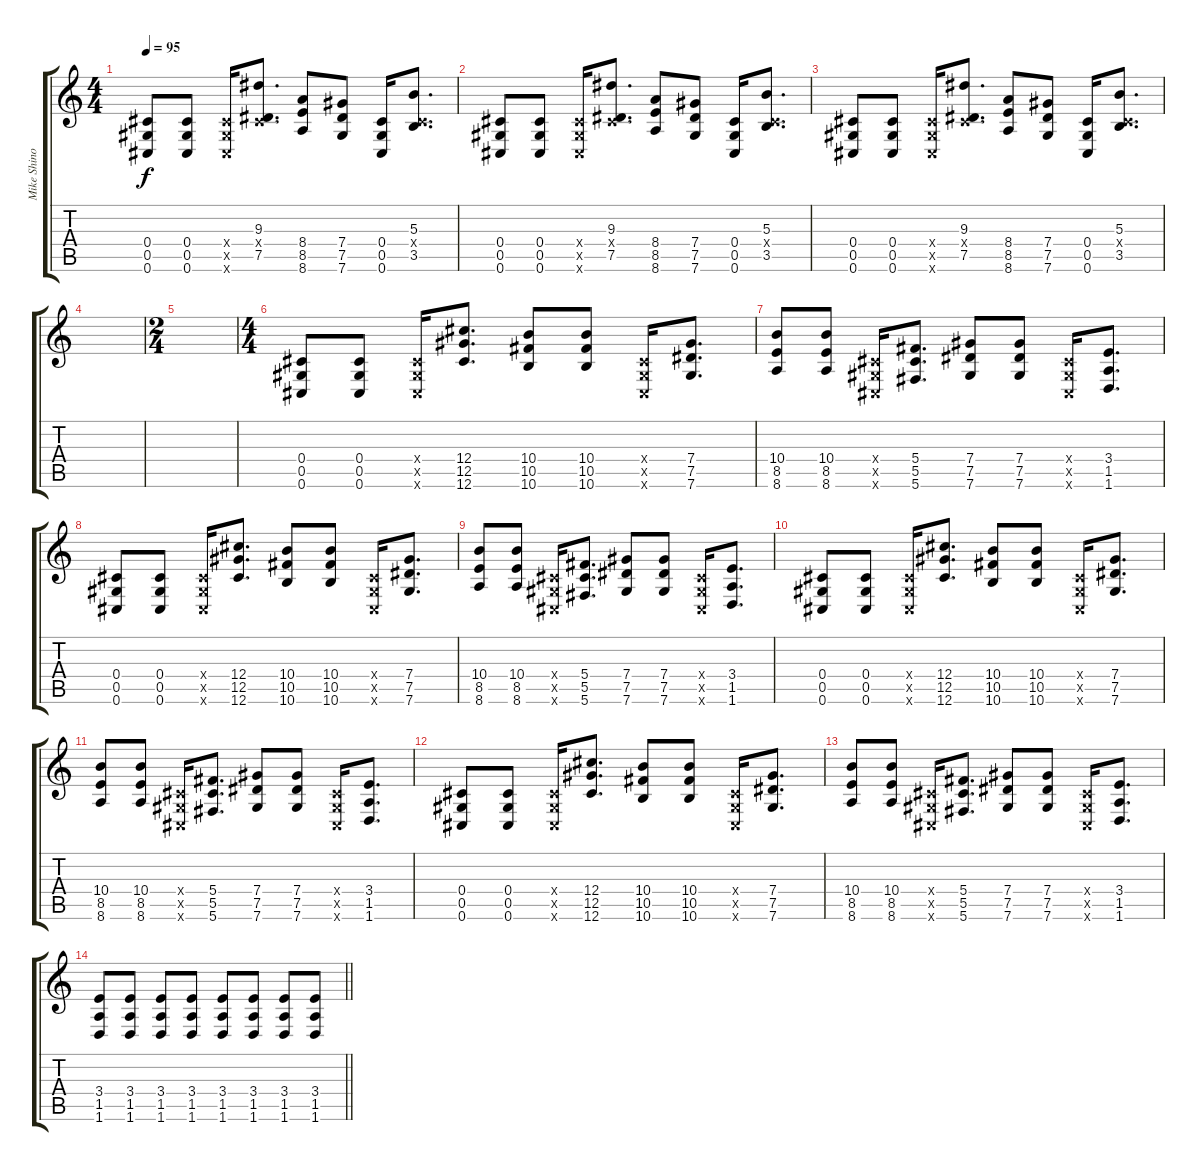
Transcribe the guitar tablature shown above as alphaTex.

\track ("Mike Shinoda" "Mike Shino") {instrument distortionguitar}
\staff {score tabs}
\tuning (Eb4 Bb3 Gb3 Db3 Ab2 Db2) {hide}
\ts (4 4)
\tempo 95
\clef g2
\ks c
(0.4 0.5 0.6).8{dy f} (0.4 0.5 0.6).8 (0.4{x} 0.5{x} 0.6{x}).16 (9.3 0.4{x} 7.5).8{d} (8.4 8.5 8.6).8 (7.4 7.5 7.6).8 (0.4 0.5 0.6).16 (5.3 0.4{x} 3.5).8{d} |
(0.4 0.5 0.6).8 (0.4 0.5 0.6).8 (0.4{x} 0.5{x} 0.6{x}).16 (9.3 0.4{x} 7.5).8{d} (8.4 8.5 8.6).8 (7.4 7.5 7.6).8 (0.4 0.5 0.6).16 (5.3 0.4{x} 3.5).8{d} |
(0.4 0.5 0.6).8 (0.4 0.5 0.6).8 (0.4{x} 0.5{x} 0.6{x}).16 (9.3 0.4{x} 7.5).8{d} (8.4 8.5 8.6).8 (7.4 7.5 7.6).8 (0.4 0.5 0.6).16 (5.3 0.4{x} 3.5).8{d} |
|
\ts (2 4)
|
\ts (4 4)
(0.4 0.5 0.6).8 (0.4 0.5 0.6).8 (0.4{x} 0.5{x} 0.6{x}).16 (12.4 12.5 12.6).8{d} (10.4 10.5 10.6).8 (10.4 10.5 10.6).8 (0.4{x} 0.5{x} 0.6{x}).16 (7.4 7.5 7.6).8{d} |
(10.4 8.5 8.6).8 (10.4 8.5 8.6).8 (0.4{x} 0.5{x} 0.6{x}).16 (5.4 5.5 5.6).8{d} (7.4 7.5 7.6).8 (7.4 7.5 7.6).8 (0.4{x} 0.5{x} 0.6{x}).16 (3.4 1.5 1.6).8{d} |
(0.4 0.5 0.6).8 (0.4 0.5 0.6).8 (0.4{x} 0.5{x} 0.6{x}).16 (12.4 12.5 12.6).8{d} (10.4 10.5 10.6).8 (10.4 10.5 10.6).8 (0.4{x} 0.5{x} 0.6{x}).16 (7.4 7.5 7.6).8{d} |
(10.4 8.5 8.6).8 (10.4 8.5 8.6).8 (0.4{x} 0.5{x} 0.6{x}).16 (5.4 5.5 5.6).8{d} (7.4 7.5 7.6).8 (7.4 7.5 7.6).8 (0.4{x} 0.5{x} 0.6{x}).16 (3.4 1.5 1.6).8{d} |
(0.4 0.5 0.6).8 (0.4 0.5 0.6).8 (0.4{x} 0.5{x} 0.6{x}).16 (12.4 12.5 12.6).8{d} (10.4 10.5 10.6).8 (10.4 10.5 10.6).8 (0.4{x} 0.5{x} 0.6{x}).16 (7.4 7.5 7.6).8{d} |
(10.4 8.5 8.6).8 (10.4 8.5 8.6).8 (0.4{x} 0.5{x} 0.6{x}).16 (5.4 5.5 5.6).8{d} (7.4 7.5 7.6).8 (7.4 7.5 7.6).8 (0.4{x} 0.5{x} 0.6{x}).16 (3.4 1.5 1.6).8{d} |
(0.4 0.5 0.6).8 (0.4 0.5 0.6).8 (0.4{x} 0.5{x} 0.6{x}).16 (12.4 12.5 12.6).8{d} (10.4 10.5 10.6).8 (10.4 10.5 10.6).8 (0.4{x} 0.5{x} 0.6{x}).16 (7.4 7.5 7.6).8{d} |
(10.4 8.5 8.6).8 (10.4 8.5 8.6).8 (0.4{x} 0.5{x} 0.6{x}).16 (5.4 5.5 5.6).8{d} (7.4 7.5 7.6).8 (7.4 7.5 7.6).8 (0.4{x} 0.5{x} 0.6{x}).16 (3.4 1.5 1.6).8{d} |
\barLineRight lightlight
(3.4 1.5 1.6).8 (3.4 1.5 1.6).8 (3.4 1.5 1.6).8 (3.4 1.5 1.6).8 (3.4 1.5 1.6).8 (3.4 1.5 1.6).8 (3.4 1.5 1.6).8 (3.4 1.5 1.6).8
